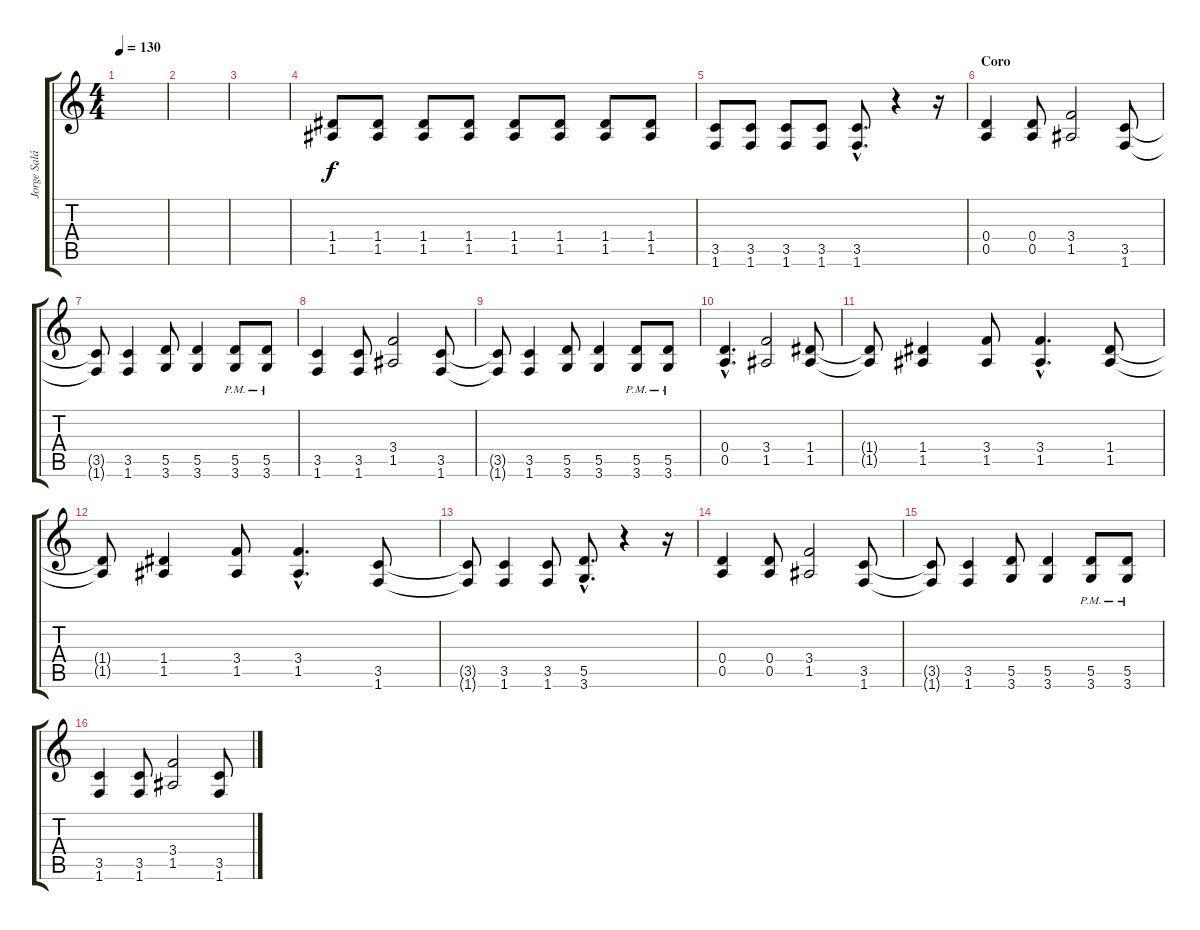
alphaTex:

\track ("Jorge Salán" "Jorge Salá") {instrument distortionguitar}
\staff {score tabs}
\tuning (E4 B3 G3 D3 A2 E2) {hide}
\ts (4 4)
\tempo 130
\clef g2
\ks c
|
|
|
(1.4 1.5).8{volume 13 instrument distortionguitar} (1.4 1.5).8 (1.4 1.5).8 (1.4 1.5).8 (1.4 1.5).8 (1.4 1.5).8 (1.4 1.5).8 (1.4 1.5).8 |
(3.5 1.6).8 (3.5 1.6).8 (3.5 1.6).8 (3.5 1.6).8 (3.5{hac} 1.6{hac}).8{d} r.4 r.16 |
\section ("" "Coro")
(0.4 0.5).4 (0.4 0.5).8 (3.4 1.5).2 (3.5 1.6).8 |
(3.5{t} 1.6{t}).8 (3.5 1.6).4 (5.5 3.6).8 (5.5 3.6).4 (5.5{pm} 3.6{pm}).8 (5.5{pm} 3.6{pm}).8 |
(3.5 1.6).4 (3.5 1.6).8 (3.4 1.5).2 (3.5 1.6).8 |
(3.5{t} 1.6{t}).8 (3.5 1.6).4 (5.5 3.6).8 (5.5 3.6).4 (5.5{pm} 3.6{pm}).8 (5.5{pm} 3.6{pm}).8 |
(0.4{hac} 0.5{hac}).4{d} (3.4 1.5).2 (1.4 1.5).8 |
(1.4{t} 1.5{t}).8 (1.4 1.5).4 (3.4 1.5).8 (3.4{hac} 1.5{hac}).4{d} (1.4 1.5).8 |
(1.4{t} 1.5{t}).8 (1.4 1.5).4 (3.4 1.5).8 (3.4{hac} 1.5{hac}).4{d} (3.5 1.6).8 |
(3.5{t} 1.6{t}).8 (3.5 1.6).4 (3.5 1.6).8 (5.5{hac} 3.6{hac}).8{d} r.4 r.16 |
(0.4 0.5).4 (0.4 0.5).8 (3.4 1.5).2 (3.5 1.6).8 |
(3.5{t} 1.6{t}).8 (3.5 1.6).4 (5.5 3.6).8 (5.5 3.6).4 (5.5{pm} 3.6{pm}).8 (5.5{pm} 3.6{pm}).8 |
(3.5 1.6).4 (3.5 1.6).8 (3.4 1.5).2 (3.5 1.6).8
